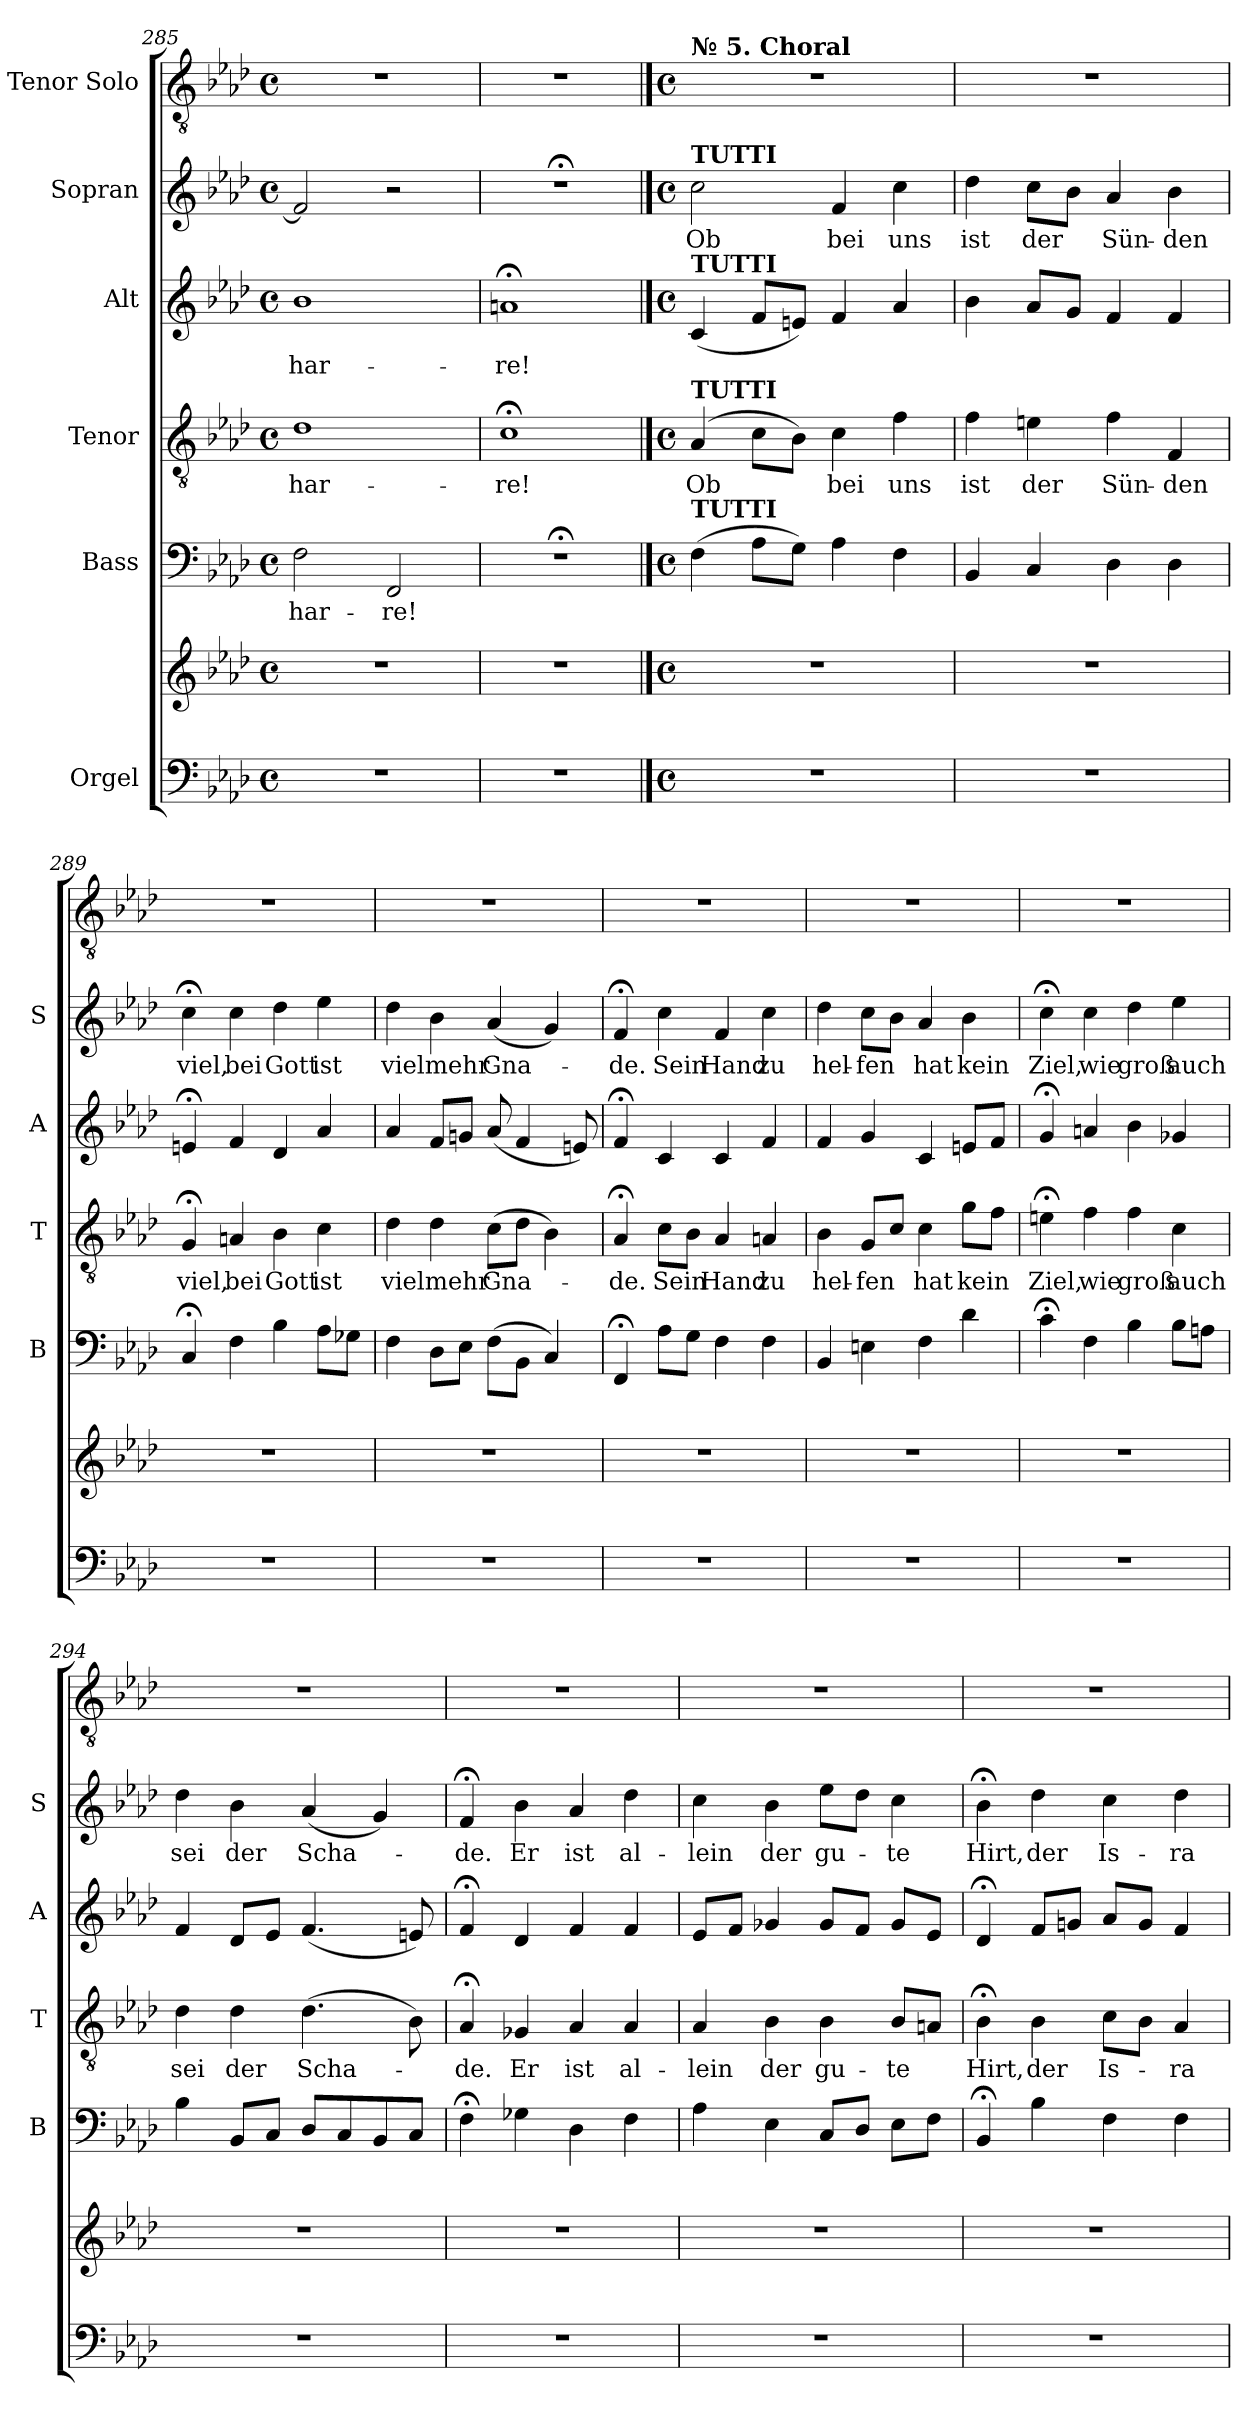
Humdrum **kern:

**kern	**kern	**kern	**text	**kern	**text	**kern	**text	**kern	**text	**kern
*part6	*part6	*part5	*part5	*part4	*part4	*part3	*part3	*part2	*part2	*part1
*staff7	*staff6	*staff5	*staff5	*staff4	*staff4	*staff3	*staff3	*staff2	*staff2	*staff1
*I"Orgel	*	*I"Bass	*	*I"Tenor	*	*I"Alt	*	*I"Sopran	*	*I"Tenor Solo
*	*	*I'B	*	*I'T	*	*I'A	*	*I'S	*	*
*clefF4	*clefG2	*clefF4	*	*clefGv2	*	*clefG2	*	*clefG2	*	*clefGv2
*k[b-e-a-d-]	*k[b-e-a-d-]	*k[b-e-a-d-]	*	*k[b-e-a-d-]	*	*k[b-e-a-d-]	*	*k[b-e-a-d-]	*	*k[b-e-a-d-]
*M4/4	*M4/4	*M4/4	*	*M4/4	*	*M4/4	*	*M4/4	*	*M4/4
*met(c)	*met(c)	*met(c)	*	*met(c)	*	*met(c)	*	*met(c)	*	*met(c)
=285	=285	=285	=285	=285	=285	=285	=285	=285	=285	=285
!	!	!	!LO:LY:b	!	!LO:LY:b	!	!LO:LY:b	!	!	!
1r	1r	2F\	-har-	1d-	-har-	1b-	-har-	2f/]	.	1r
!	!	!	!LO:LY:b	!	!	!	!	!	!	!
.	.	2FF/	-re!	.	.	.	.	2r	.	.
=286	=286	=286	=286	=286	=286	=286	=286	=286	=286	=286
!	!	!	!	!	!LO:LY:b	!	!LO:LY:b	!	!	!
1r	1r	1r;<	.	1c;<	-re!	1an;<	-re!	1r;<	.	1r
!!LO:PB:g=z
==287	==287	==287	==287	==287	==287	==287	==287	==287	==287	==287
*M4/4	*M4/4	*M4/4	*	*M4/4	*	*M4/4	*	*M4/4	*	*M4/4
*met(c)	*met(c)	*met(c)	*	*met(c)	*	*met(c)	*	*met(c)	*	*met(c)
!	!	!	!	!	!	!	!	!	!	!LO:TX:a:B:t=№ 5. Choral
!	!	!	!	!	!	!	!	!LO:TX:a:B:t=TUTTI	!	!
!	!	!	!	!	!	!LO:TX:a:B:t=TUTTI	!	!	!	!
!	!	!	!	!LO:TX:a:B:t=TUTTI	!	!	!	!	!	!
!	!	!LO:TX:a:B:t=TUTTI	!	!	!	!	!	!	!	!
!	!	!	!	!	!LO:LY:b	!	!	!	!LO:LY:b	!
1r	1r	(>4F\	.	(>4A-/	Ob	(<4c/	.	2cc\	Ob	1r
.	.	8A-\L	.	8c\L	.	8f/L	.	.	.	.
.	.	8G\J)	.	8B-\J)	.	8en/J)	.	.	.	.
!	!	!	!	!	!LO:LY:b	!	!	!	!LO:LY:b	!
.	.	4A-\	.	4c\	bei	4f/	.	4f/	bei	.
!	!	!	!	!	!LO:LY:b	!	!	!	!LO:LY:b	!
.	.	4F\	.	4f\	uns	4a-/	.	4cc\	uns	.
=288	=288	=288	=288	=288	=288	=288	=288	=288	=288	=288
!	!	!	!	!	!LO:LY:b	!	!	!	!LO:LY:b	!
1r	1r	4BB-/	.	4f\	ist	4b-\	.	4dd-\	ist	1r
!	!	!	!	!	!LO:LY:b	!	!	!	!LO:LY:b	!
.	.	4C/	.	4en\	der	8a-/L	.	8cc\L	der	.
.	.	.	.	.	.	8g/J	.	8b-\J	.	.
!	!	!	!	!	!LO:LY:b	!	!	!	!LO:LY:b	!
.	.	4D-\	.	4f\	Sün-	4f/	.	4a-/	Sün-	.
!	!	!	!	!	!LO:LY:b	!	!	!	!LO:LY:b	!
.	.	4D-\	.	4F/	-den	4f/	.	4b-\	-den	.
=289	=289	=289	=289	=289	=289	=289	=289	=289	=289	=289
!	!	!	!	!	!LO:LY:b	!	!	!	!LO:LY:b	!
1r	1r	4C;</	.	4G;</	viel,	4en;</	.	4cc;<\	viel,	1r
!	!	!	!	!	!LO:LY:b	!	!	!	!LO:LY:b	!
.	.	4F\	.	4An/	bei	4f/	.	4cc\	bei	.
!	!	!	!	!	!LO:LY:b	!	!	!	!LO:LY:b	!
.	.	4B-\	.	4B-\	Gott	4d-/	.	4dd-\	Gott	.
!	!	!	!	!	!LO:LY:b	!	!	!	!LO:LY:b	!
.	.	8A-\L	.	4c\	ist	4a-/	.	4ee-\	ist	.
.	.	8G-X\J	.	.	.	.	.	.	.	.
=290	=290	=290	=290	=290	=290	=290	=290	=290	=290	=290
!	!	!	!	!	!LO:LY:b	!	!	!	!LO:LY:b	!
1r	1r	4F\	.	4d-\	viel	4a-/	.	4dd-\	viel	1r
!	!	!	!	!	!LO:LY:b	!	!	!	!LO:LY:b	!
.	.	8D-\L	.	4d-\	mehr	8f/L	.	4b-\	mehr	.
.	.	8E-\J	.	.	.	8gn/J	.	.	.	.
!	!	!	!	!	!LO:LY:b	!	!	!	!LO:LY:b	!
.	.	(>8F\L	.	(>8c\L	Gna-	(<8a-/	.	(<4a-/	Gna-	.
.	.	8BB-\J	.	8d-\J	.	4f/	.	.	.	.
.	.	4C/)	.	4B-\)	.	.	.	4g/)	.	.
.	.	.	.	.	.	8en/)	.	.	.	.
=291	=291	=291	=291	=291	=291	=291	=291	=291	=291	=291
!	!	!	!	!	!LO:LY:b	!	!	!	!LO:LY:b	!
1r	1r	4FF;</	.	4A-;</	-de.	4f;</	.	4f;</	-de.	1r
!	!	!	!	!	!LO:LY:b	!	!	!	!LO:LY:b	!
.	.	8A-\L	.	8c\L	Sein	4c/	.	4cc\	Sein	.
.	.	8G\J	.	8B-\J	.	.	.	.	.	.
!	!	!	!	!	!LO:LY:b	!	!	!	!LO:LY:b	!
.	.	4F\	.	4A-/	Hand	4c/	.	4f/	Hand	.
!	!	!	!	!	!LO:LY:b	!	!	!	!LO:LY:b	!
.	.	4F\	.	4An/	zu	4f/	.	4cc\	zu	.
!!LO:LB:g=z
=292	=292	=292	=292	=292	=292	=292	=292	=292	=292	=292
!	!	!	!	!	!LO:LY:b	!	!	!	!LO:LY:b	!
1r	1r	4BB-/	.	4B-\	-hel-	4f/	.	4dd-\	hel-	1r
!	!	!	!	!	!LO:LY:b	!	!	!	!LO:LY:b	!
.	.	4En\	.	8G/L	-fen	4g/	.	8cc\L	-fen	.
.	.	.	.	8c/J	.	.	.	8b-\J	.	.
!	!	!	!	!	!LO:LY:b	!	!	!	!LO:LY:b	!
.	.	4F\	.	4c\	hat	4c/	.	4a-/	hat	.
!	!	!	!	!	!LO:LY:b	!	!	!	!LO:LY:b	!
.	.	4d-\	.	8g\L	kein	8en/L	.	4b-\	kein	.
.	.	.	.	8f\J	.	8f/J	.	.	.	.
=293	=293	=293	=293	=293	=293	=293	=293	=293	=293	=293
!	!	!	!	!	!LO:LY:b	!	!	!	!LO:LY:b	!
1r	1r	4c;<\	.	4en;<\	Ziel,	4g;</	.	4cc;<\	Ziel,	1r
!	!	!	!	!	!LO:LY:b	!	!	!	!LO:LY:b	!
.	.	4F\	.	4f\	wie	4an/	.	4cc\	wie	.
!	!	!	!	!	!LO:LY:b	!	!	!	!LO:LY:b	!
.	.	4B-\	.	4f\	groß	4b-\	.	4dd-\	groß	.
!	!	!	!	!	!LO:LY:b	!	!	!	!LO:LY:b	!
.	.	8B-\L	.	4c\	auch	4g-X/	.	4ee-\	auch	.
.	.	8An\J	.	.	.	.	.	.	.	.
=294	=294	=294	=294	=294	=294	=294	=294	=294	=294	=294
!	!	!	!	!	!LO:LY:b	!	!	!	!LO:LY:b	!
1r	1r	4B-\	.	4d-\	sei	4f/	.	4dd-\	sei	1r
!	!	!	!	!	!LO:LY:b	!	!	!	!LO:LY:b	!
.	.	8BB-/L	.	4d-\	der	8d-/L	.	4b-\	der	.
.	.	8C/J	.	.	.	8e-/J	.	.	.	.
!	!	!	!	!	!LO:LY:b	!	!	!	!LO:LY:b	!
.	.	8D-/L	.	(>4.d-\	Scha-	(<4.f/	.	(<4a-/	Scha-	.
.	.	8C/	.	.	.	.	.	.	.	.
.	.	8BB-/	.	.	.	.	.	4g/)	.	.
.	.	8C/J	.	8B-\)	.	8en/)	.	.	.	.
=295	=295	=295	=295	=295	=295	=295	=295	=295	=295	=295
!	!	!	!	!	!LO:LY:b	!	!	!	!LO:LY:b	!
1r	1r	4F;<\	.	4A-;</	-de.	4f;</	.	4f;</	-de.	1r
!	!	!	!	!	!LO:LY:b	!	!	!	!LO:LY:b	!
.	.	4G-X\	.	4G-X/	Er	4d-/	.	4b-\	Er	.
!	!	!	!	!	!LO:LY:b	!	!	!	!LO:LY:b	!
.	.	4D-\	.	4A-/	ist	4f/	.	4a-/	ist	.
!	!	!	!	!	!LO:LY:b	!	!	!	!LO:LY:b	!
.	.	4F\	.	4A-/	al-	4f/	.	4dd-\	al-	.
=296	=296	=296	=296	=296	=296	=296	=296	=296	=296	=296
!	!	!	!	!	!LO:LY:b	!	!	!	!LO:LY:b	!
1r	1r	4A-\	.	4A-/	-lein	8e-/L	.	4cc\	-lein	1r
.	.	.	.	.	.	8f/J	.	.	.	.
!	!	!	!	!	!LO:LY:b	!	!	!	!LO:LY:b	!
.	.	4E-\	.	4B-\	der	4g-X/	.	4b-\	der	.
!	!	!	!	!	!LO:LY:b	!	!	!	!LO:LY:b	!
.	.	8C/L	.	4B-\	gu-	8g-/L	.	8ee-\L	gu-	.
.	.	8D-/J	.	.	.	8f/J	.	8dd-\J	.	.
!	!	!	!	!	!LO:LY:b	!	!	!	!LO:LY:b	!
.	.	8E-\L	.	8B-/L	-te	8g-/L	.	4cc\	-te	.
.	.	8F\J	.	8An/J	.	8e-/J	.	.	.	.
!!LO:PB:g=z
=297	=297	=297	=297	=297	=297	=297	=297	=297	=297	=297
!	!	!	!	!	!LO:LY:b	!	!	!	!LO:LY:b	!
1r	1r	4BB-;</	.	4B-;<\	Hirt,	4d-;</	.	4b-;<\	Hirt,	1r
!	!	!	!	!	!LO:LY:b	!	!	!	!LO:LY:b	!
.	.	4B-\	.	4B-\	der	8f/L	.	4dd-\	der	.
.	.	.	.	.	.	8gn/J	.	.	.	.
!	!	!	!	!	!LO:LY:b	!	!	!	!LO:LY:b	!
.	.	4F\	.	8c\L	Is-	8a-/L	.	4cc\	Is-	.
.	.	.	.	8B-\J	.	8g/J	.	.	.	.
!	!	!	!	!	!LO:LY:b	!	!	!	!LO:LY:b	!
.	.	4F\	.	4A-/	-ra-	4f/	.	4dd-\	-ra-	.
=	=	=	=	=	=	=	=	=	=	=
*-	*-	*-	*-	*-	*-	*-	*-	*-	*-	*-
